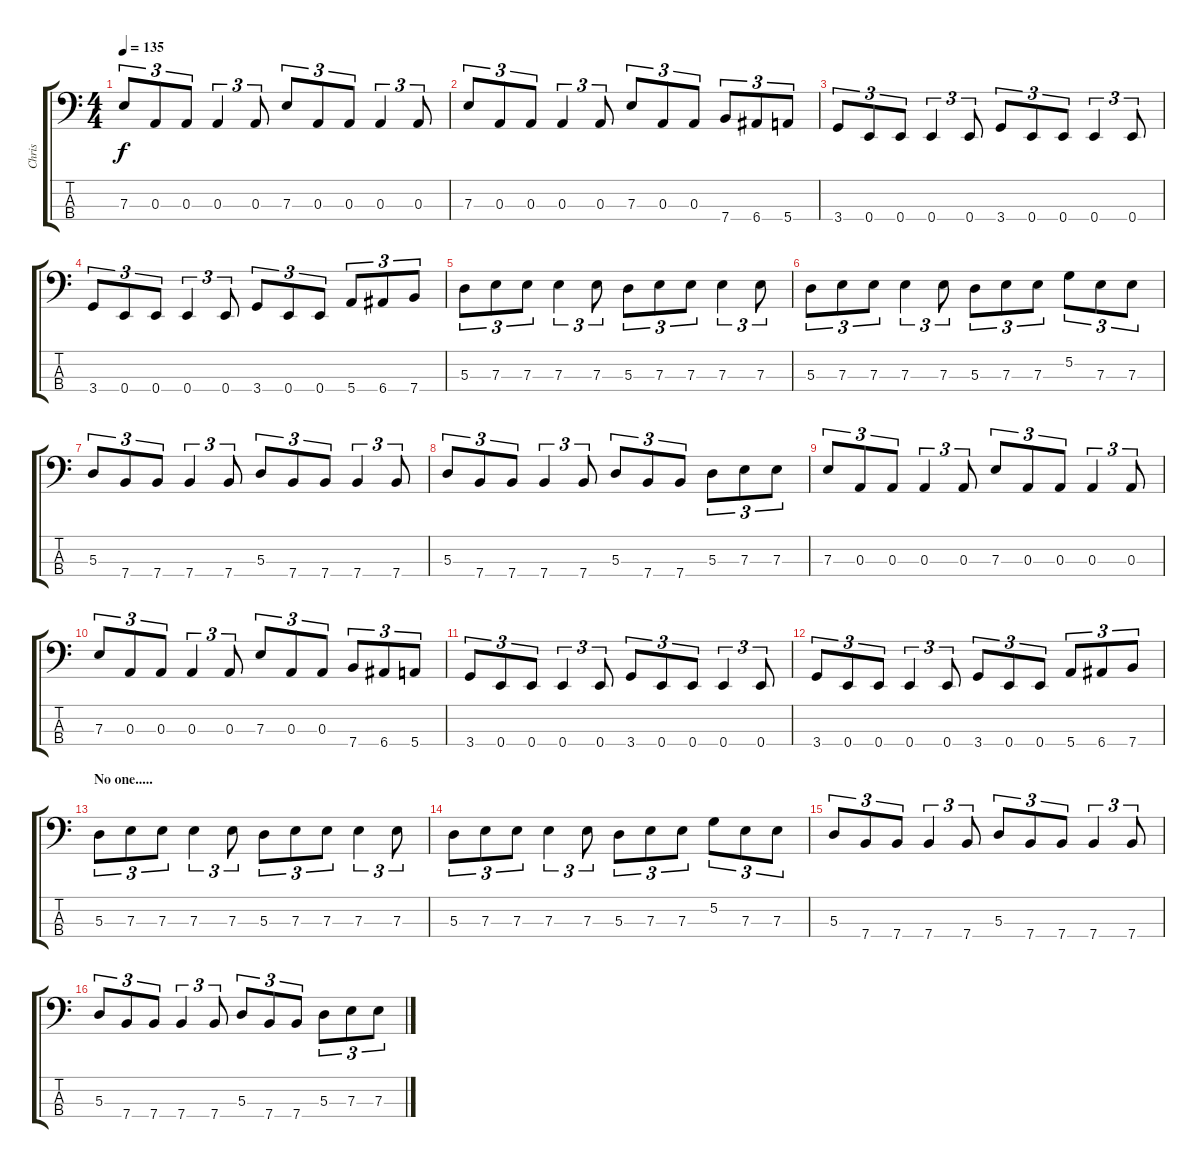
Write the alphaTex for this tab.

\track ("Chris " "Chris ") {instrument electricbasspick}
\staff {score tabs}
\tuning (G2 D2 A1 E1) {hide}
\ts (4 4)
\tempo 135
\clef f4
\ks c
7.3.8{tu (3 2) dy f} 0.3.8{tu (3 2)} 0.3.8{tu (3 2)} 0.3.4{tu (3 2)} 0.3.8{tu (3 2)} 7.3.8{tu (3 2)} 0.3.8{tu (3 2)} 0.3.8{tu (3 2)} 0.3.4{tu (3 2)} 0.3.8{tu (3 2)} |
7.3.8{tu (3 2)} 0.3.8{tu (3 2)} 0.3.8{tu (3 2)} 0.3.4{tu (3 2)} 0.3.8{tu (3 2)} 7.3.8{tu (3 2)} 0.3.8{tu (3 2)} 0.3.8{tu (3 2)} 7.4.8{tu (3 2)} 6.4.8{tu (3 2)} 5.4.8{tu (3 2)} |
3.4.8{tu (3 2)} 0.4.8{tu (3 2)} 0.4.8{tu (3 2)} 0.4.4{tu (3 2)} 0.4.8{tu (3 2)} 3.4.8{tu (3 2)} 0.4.8{tu (3 2)} 0.4.8{tu (3 2)} 0.4.4{tu (3 2)} 0.4.8{tu (3 2)} |
3.4.8{tu (3 2)} 0.4.8{tu (3 2)} 0.4.8{tu (3 2)} 0.4.4{tu (3 2)} 0.4.8{tu (3 2)} 3.4.8{tu (3 2)} 0.4.8{tu (3 2)} 0.4.8{tu (3 2)} 5.4.8{tu (3 2)} 6.4.8{tu (3 2)} 7.4.8{tu (3 2)} |
5.3.8{tu (3 2)} 7.3.8{tu (3 2)} 7.3.8{tu (3 2)} 7.3.4{tu (3 2)} 7.3.8{tu (3 2)} 5.3.8{tu (3 2)} 7.3.8{tu (3 2)} 7.3.8{tu (3 2)} 7.3.4{tu (3 2)} 7.3.8{tu (3 2)} |
5.3.8{tu (3 2)} 7.3.8{tu (3 2)} 7.3.8{tu (3 2)} 7.3.4{tu (3 2)} 7.3.8{tu (3 2)} 5.3.8{tu (3 2)} 7.3.8{tu (3 2)} 7.3.8{tu (3 2)} 5.2.8{tu (3 2)} 7.3.8{tu (3 2)} 7.3.8{tu (3 2)} |
5.3.8{tu (3 2)} 7.4.8{tu (3 2)} 7.4.8{tu (3 2)} 7.4.4{tu (3 2)} 7.4.8{tu (3 2)} 5.3.8{tu (3 2)} 7.4.8{tu (3 2)} 7.4.8{tu (3 2)} 7.4.4{tu (3 2)} 7.4.8{tu (3 2)} |
5.3.8{tu (3 2)} 7.4.8{tu (3 2)} 7.4.8{tu (3 2)} 7.4.4{tu (3 2)} 7.4.8{tu (3 2)} 5.3.8{tu (3 2)} 7.4.8{tu (3 2)} 7.4.8{tu (3 2)} 5.3.8{tu (3 2)} 7.3.8{tu (3 2)} 7.3.8{tu (3 2)} |
7.3.8{tu (3 2)} 0.3.8{tu (3 2)} 0.3.8{tu (3 2)} 0.3.4{tu (3 2)} 0.3.8{tu (3 2)} 7.3.8{tu (3 2)} 0.3.8{tu (3 2)} 0.3.8{tu (3 2)} 0.3.4{tu (3 2)} 0.3.8{tu (3 2)} |
7.3.8{tu (3 2)} 0.3.8{tu (3 2)} 0.3.8{tu (3 2)} 0.3.4{tu (3 2)} 0.3.8{tu (3 2)} 7.3.8{tu (3 2)} 0.3.8{tu (3 2)} 0.3.8{tu (3 2)} 7.4.8{tu (3 2)} 6.4.8{tu (3 2)} 5.4.8{tu (3 2)} |
3.4.8{tu (3 2)} 0.4.8{tu (3 2)} 0.4.8{tu (3 2)} 0.4.4{tu (3 2)} 0.4.8{tu (3 2)} 3.4.8{tu (3 2)} 0.4.8{tu (3 2)} 0.4.8{tu (3 2)} 0.4.4{tu (3 2)} 0.4.8{tu (3 2)} |
3.4.8{tu (3 2)} 0.4.8{tu (3 2)} 0.4.8{tu (3 2)} 0.4.4{tu (3 2)} 0.4.8{tu (3 2)} 3.4.8{tu (3 2)} 0.4.8{tu (3 2)} 0.4.8{tu (3 2)} 5.4.8{tu (3 2)} 6.4.8{tu (3 2)} 7.4.8{tu (3 2)} |
\section ("" "No one.....")
5.3.8{tu (3 2)} 7.3.8{tu (3 2)} 7.3.8{tu (3 2)} 7.3.4{tu (3 2)} 7.3.8{tu (3 2)} 5.3.8{tu (3 2)} 7.3.8{tu (3 2)} 7.3.8{tu (3 2)} 7.3.4{tu (3 2)} 7.3.8{tu (3 2)} |
5.3.8{tu (3 2)} 7.3.8{tu (3 2)} 7.3.8{tu (3 2)} 7.3.4{tu (3 2)} 7.3.8{tu (3 2)} 5.3.8{tu (3 2)} 7.3.8{tu (3 2)} 7.3.8{tu (3 2)} 5.2.8{tu (3 2)} 7.3.8{tu (3 2)} 7.3.8{tu (3 2)} |
5.3.8{tu (3 2)} 7.4.8{tu (3 2)} 7.4.8{tu (3 2)} 7.4.4{tu (3 2)} 7.4.8{tu (3 2)} 5.3.8{tu (3 2)} 7.4.8{tu (3 2)} 7.4.8{tu (3 2)} 7.4.4{tu (3 2)} 7.4.8{tu (3 2)} |
5.3.8{tu (3 2)} 7.4.8{tu (3 2)} 7.4.8{tu (3 2)} 7.4.4{tu (3 2)} 7.4.8{tu (3 2)} 5.3.8{tu (3 2)} 7.4.8{tu (3 2)} 7.4.8{tu (3 2)} 5.3.8{tu (3 2)} 7.3.8{tu (3 2)} 7.3.8{tu (3 2)}
